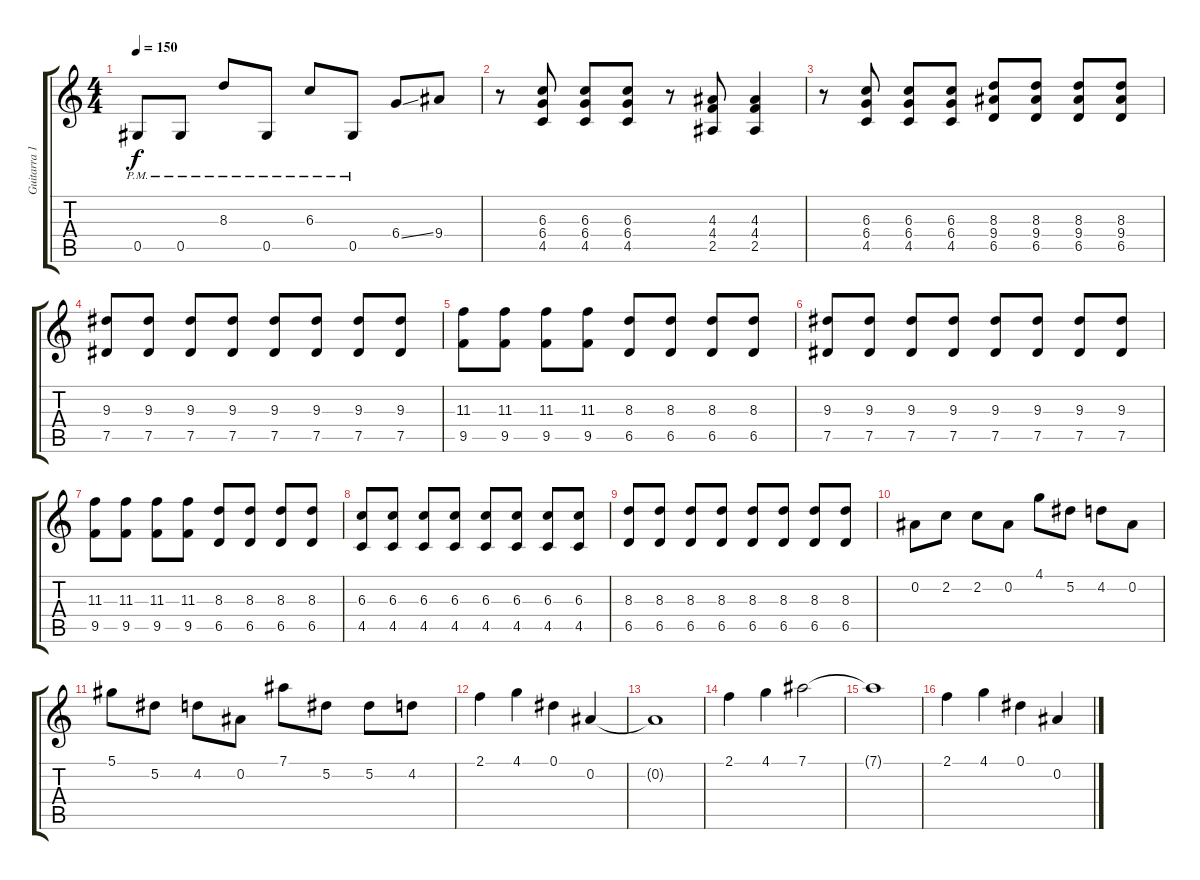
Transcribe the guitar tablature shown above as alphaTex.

\track ("Guitarra 1" "Guitarra 1") {instrument distortionguitar}
\staff {score tabs}
\tuning (Eb4 Bb3 Gb3 Db3 Ab2 Eb2) {hide}
\ts (4 4)
\tempo 150
\clef g2
\ks c
0.5{pm}.8{dy f} 0.5{pm}.8 8.3{pm}.8 0.5{pm}.8 6.3{pm}.8 0.5{pm}.8 6.4{ss}.8 9.4.8 |
r.8 (6.3 6.4 4.5).8 (6.3 6.4 4.5).8 (6.3 6.4 4.5).8 r.8 (4.3 4.4 2.5).8 (4.3 4.4 2.5).4 |
r.8 (6.3 6.4 4.5).8 (6.3 6.4 4.5).8 (6.3 6.4 4.5).8 (8.3 9.4 6.5).8 (8.3 9.4 6.5).8 (8.3 9.4 6.5).8 (8.3 9.4 6.5).8 |
(9.3 7.5).8 (9.3 7.5).8 (9.3 7.5).8 (9.3 7.5).8 (9.3 7.5).8 (9.3 7.5).8 (9.3 7.5).8 (9.3 7.5).8 |
(11.3 9.5).8 (11.3 9.5).8 (11.3 9.5).8 (11.3 9.5).8 (8.3 6.5).8 (8.3 6.5).8 (8.3 6.5).8 (8.3 6.5).8 |
(9.3 7.5).8 (9.3 7.5).8 (9.3 7.5).8 (9.3 7.5).8 (9.3 7.5).8 (9.3 7.5).8 (9.3 7.5).8 (9.3 7.5).8 |
(11.3 9.5).8 (11.3 9.5).8 (11.3 9.5).8 (11.3 9.5).8 (8.3 6.5).8 (8.3 6.5).8 (8.3 6.5).8 (8.3 6.5).8 |
(6.3 4.5).8 (6.3 4.5).8 (6.3 4.5).8 (6.3 4.5).8 (6.3 4.5).8 (6.3 4.5).8 (6.3 4.5).8 (6.3 4.5).8 |
(8.3 6.5).8 (8.3 6.5).8 (8.3 6.5).8 (8.3 6.5).8 (8.3 6.5).8 (8.3 6.5).8 (8.3 6.5).8 (8.3 6.5).8 |
0.2.8{volume 12} 2.2.8 2.2.8 0.2.8 4.1.8 5.2.8 4.2.8 0.2.8 |
5.1.8 5.2.8 4.2.8 0.2.8 7.1.8 5.2.8 5.2.8 4.2.8 |
2.1.4 4.1.4 0.1.4 0.2.4 |
0.2{t}.1 |
2.1.4 4.1.4 7.1.2 |
7.1{t}.1 |
2.1.4 4.1.4 0.1.4 0.2.4
